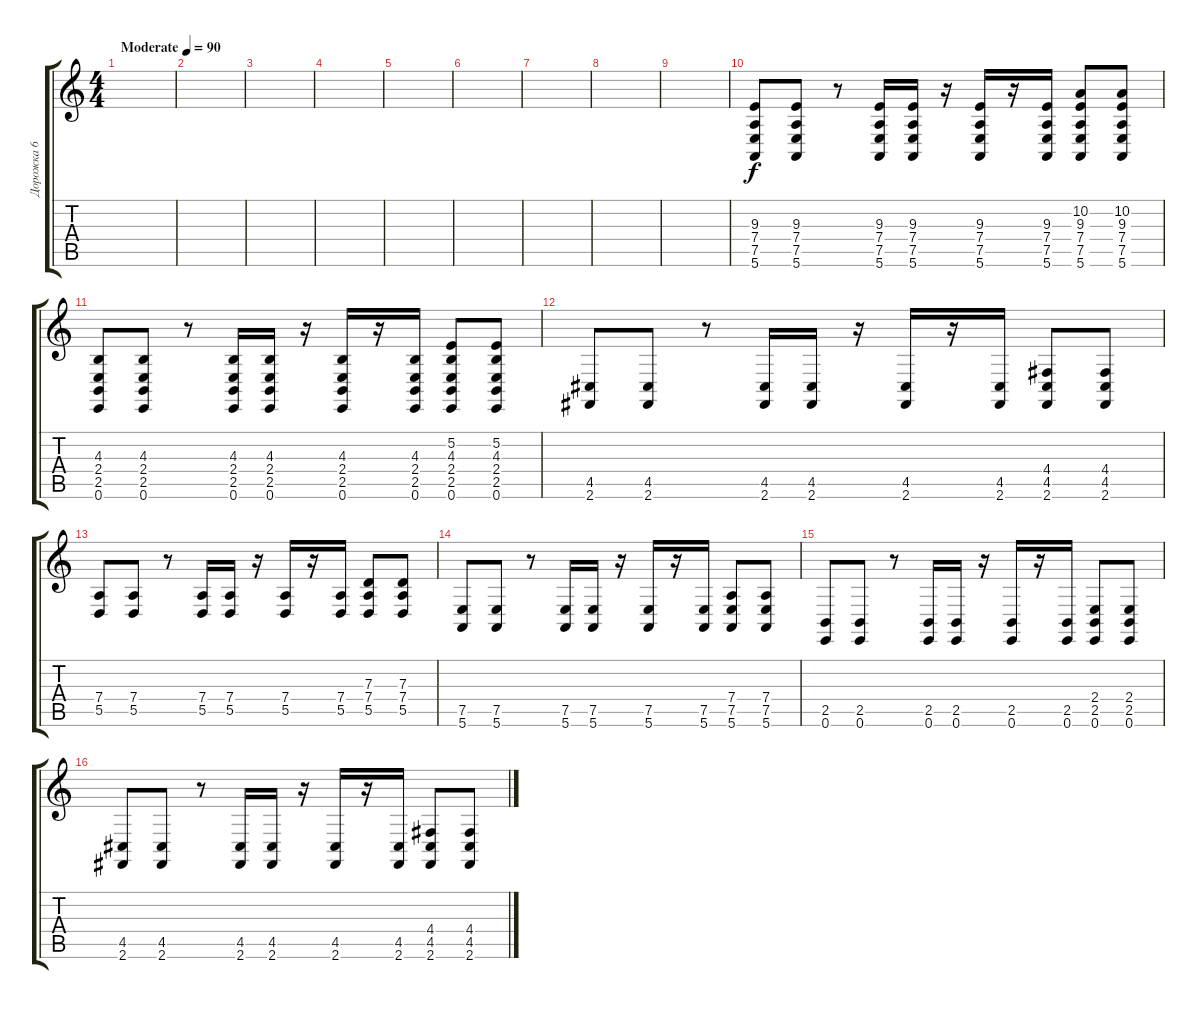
\track ("Дорожка 6" "Дорожка 6") {instrument electricgrandpiano}
\staff {score tabs}
\tuning (E4 B3 G3 D3 A2 E2) {hide}
\ts (4 4)
\tempo (90 "Moderate")
\clef g2
\ks c
|
|
|
|
|
|
|
|
|
(9.3 7.4 7.5 5.6).8 (9.3 7.4 7.5 5.6).8 r.8 (9.3 7.4 7.5 5.6).16 (9.3 7.4 7.5 5.6).16 r.16 (9.3 7.4 7.5 5.6).16 r.16 (9.3 7.4 7.5 5.6).16 (10.2 9.3 7.4 7.5 5.6).8 (10.2 9.3 7.4 7.5 5.6).8 |
(4.3 2.4 2.5 0.6).8 (4.3 2.4 2.5 0.6).8 r.8 (4.3 2.4 2.5 0.6).16 (4.3 2.4 2.5 0.6).16 r.16 (4.3 2.4 2.5 0.6).16 r.16 (4.3 2.4 2.5 0.6).16 (5.2 4.3 2.4 2.5 0.6).8 (5.2 4.3 2.4 2.5 0.6).8 |
(4.5 2.6).8 (4.5 2.6).8 r.8 (4.5 2.6).16 (4.5 2.6).16 r.16 (4.5 2.6).16 r.16 (4.5 2.6).16 (4.4 4.5 2.6).8 (4.4 4.5 2.6).8 |
(7.4 5.5).8 (7.4 5.5).8 r.8 (7.4 5.5).16 (7.4 5.5).16 r.16 (7.4 5.5).16 r.16 (7.4 5.5).16 (7.3 7.4 5.5).8 (7.3 7.4 5.5).8 |
(7.5 5.6).8 (7.5 5.6).8 r.8 (7.5 5.6).16 (7.5 5.6).16 r.16 (7.5 5.6).16 r.16 (7.5 5.6).16 (7.4 7.5 5.6).8 (7.4 7.5 5.6).8 |
(2.5 0.6).8 (2.5 0.6).8 r.8 (2.5 0.6).16 (2.5 0.6).16 r.16 (2.5 0.6).16 r.16 (2.5 0.6).16 (2.4 2.5 0.6).8 (2.4 2.5 0.6).8 |
(4.5 2.6).8 (4.5 2.6).8 r.8 (4.5 2.6).16 (4.5 2.6).16 r.16 (4.5 2.6).16 r.16 (4.5 2.6).16 (4.4 4.5 2.6).8 (4.4 4.5 2.6).8
